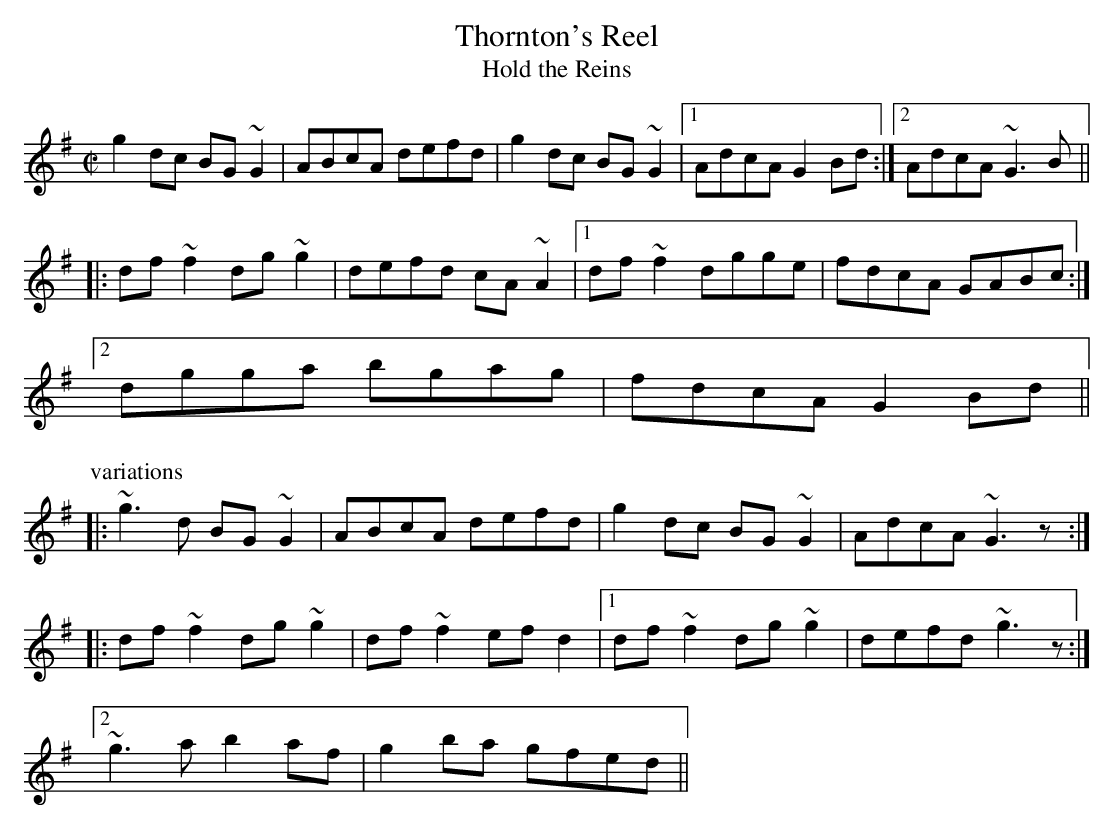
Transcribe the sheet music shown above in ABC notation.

X:1
T:Thornton's Reel
T:Hold the Reins
M:C|
L:1/8
K:G
g2dc BG~G2 | ABcA defd | g2dc BG~G2 |1 AdcA G2Bd :|2 AdcA ~G3B ||
|: df~f2 dg~g2 | defd cA~A2 |1 df~f2 dgge | fdcA GABc :|
[2 dgga bgag | fdcA G2Bd ||
P:variations
|: ~g3d BG~G2 | ABcA defd | g2dc BG~G2 | AdcA ~G3z :|
|: df~f2 dg~g2 | df~f2 efd2 |1 df~f2 dg~g2 | defd ~g3z :|
[2 ~g3a b2af | g2ba gfed ||
